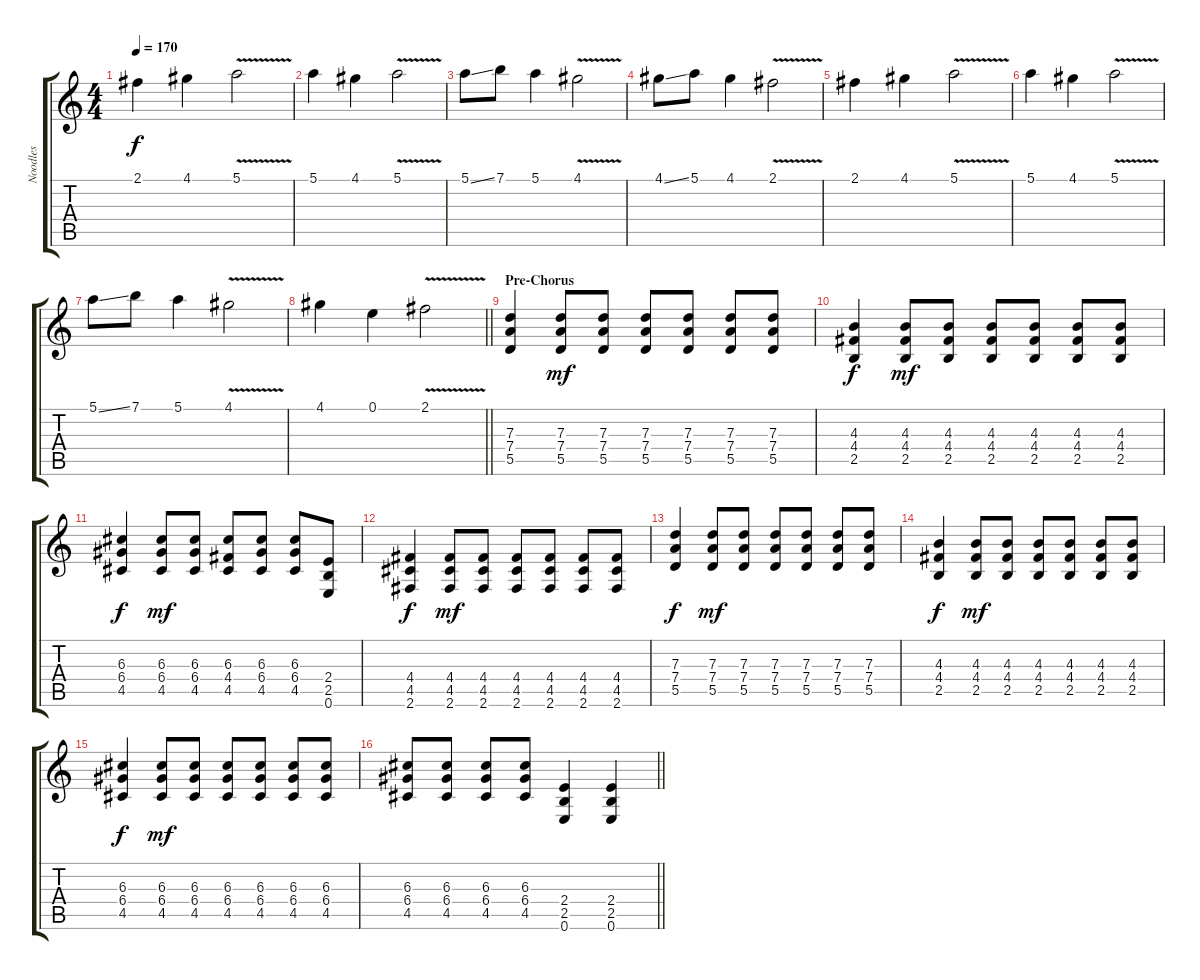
\track ("Noodles" "Noodles") {instrument distortionguitar}
\staff {score tabs}
\tuning (E4 B3 G3 D3 A2 E2) {hide}
\ts (4 4)
\tempo 170
\clef g2
\ks c
2.1.4{dy f} 4.1.4 5.1{v}.2 |
5.1.4 4.1.4 5.1{v}.2 |
5.1{ss}.8 7.1.8 5.1.4 4.1{v}.2 |
4.1{ss}.8 5.1.8 4.1.4 2.1{v}.2 |
2.1.4 4.1.4 5.1{v}.2 |
5.1.4 4.1.4 5.1{v}.2 |
5.1{ss}.8 7.1.8 5.1.4 4.1{v}.2 |
\barLineRight lightlight
4.1.4 0.1.4 2.1{v}.2 |
\section ("" "Pre-Chorus")
(7.3 7.4 5.5).4 (7.3 7.4 5.5).8{dy mf} (7.3 7.4 5.5).8 (7.3 7.4 5.5).8 (7.3 7.4 5.5).8 (7.3 7.4 5.5).8 (7.3 7.4 5.5).8 |
(4.3 4.4 2.5).4{dy f} (4.3 4.4 2.5).8{dy mf} (4.3 4.4 2.5).8 (4.3 4.4 2.5).8 (4.3 4.4 2.5).8 (4.3 4.4 2.5).8 (4.3 4.4 2.5).8 |
(6.3 6.4 4.5).4{dy f} (6.3 6.4 4.5).8{dy mf} (6.3 6.4 4.5).8 (6.3 4.4 4.5).8 (6.3 6.4 4.5).8 (6.3 6.4 4.5).8 (2.4 2.5 0.6).8 |
(4.4 4.5 2.6).4{dy f} (4.4 4.5 2.6).8{dy mf} (4.4 4.5 2.6).8 (4.4 4.5 2.6).8 (4.4 4.5 2.6).8 (4.4 4.5 2.6).8 (4.4 4.5 2.6).8 |
(7.3 7.4 5.5).4{dy f} (7.3 7.4 5.5).8{dy mf} (7.3 7.4 5.5).8 (7.3 7.4 5.5).8 (7.3 7.4 5.5).8 (7.3 7.4 5.5).8 (7.3 7.4 5.5).8 |
(4.3 4.4 2.5).4{dy f} (4.3 4.4 2.5).8{dy mf} (4.3 4.4 2.5).8 (4.3 4.4 2.5).8 (4.3 4.4 2.5).8 (4.3 4.4 2.5).8 (4.3 4.4 2.5).8 |
(6.3 6.4 4.5).4{dy f} (6.3 6.4 4.5).8{dy mf} (6.3 6.4 4.5).8 (6.3 6.4 4.5).8 (6.3 6.4 4.5).8 (6.3 6.4 4.5).8 (6.3 6.4 4.5).8 |
\barLineRight lightlight
(6.3 6.4 4.5).8 (6.3 6.4 4.5).8 (6.3 6.4 4.5).8 (6.3 6.4 4.5).8 (2.4 2.5 0.6).4{volume 16} (2.4 2.5 0.6).4
